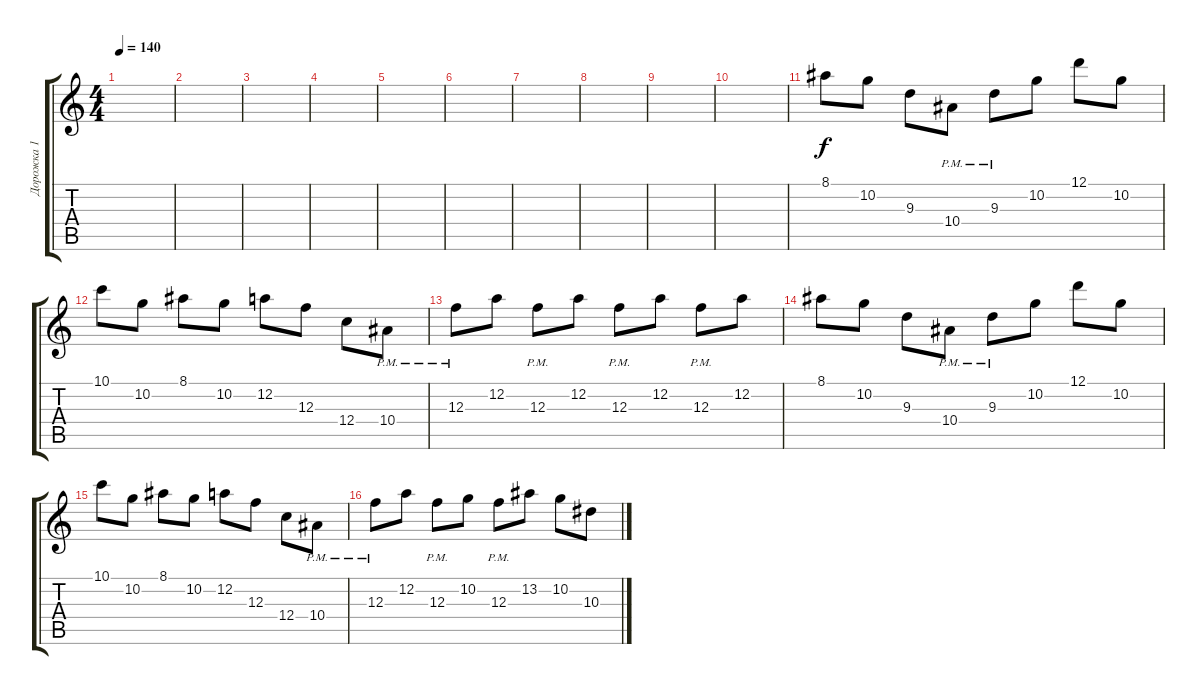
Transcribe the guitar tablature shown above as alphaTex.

\track ("Дорожка 1" "Дорожка 1") {instrument distortionguitar}
\staff {score tabs}
\tuning (D4 A3 F3 C3 G2 C2) {hide}
\ts (4 4)
\tempo 140
\clef g2
\ks c
|
|
|
|
|
|
|
|
|
|
8.1.8 10.2.8 9.3.8 10.4{pm}.8 9.3{pm}.8 10.2.8 12.1.8 10.2.8 |
10.1.8 10.2.8 8.1.8 10.2.8 12.2.8 12.3.8 12.4.8 10.4{pm}.8 |
12.3{pm}.8 12.2.8 12.3{pm}.8 12.2.8 12.3{pm}.8 12.2.8 12.3{pm}.8 12.2.8 |
8.1.8 10.2.8 9.3.8 10.4{pm}.8 9.3{pm}.8 10.2.8 12.1.8 10.2.8 |
10.1.8 10.2.8 8.1.8 10.2.8 12.2.8 12.3.8 12.4.8 10.4{pm}.8 |
12.3{pm}.8 12.2.8 12.3{pm}.8 10.2.8 12.3{pm}.8 13.2.8 10.2.8 10.3.8
